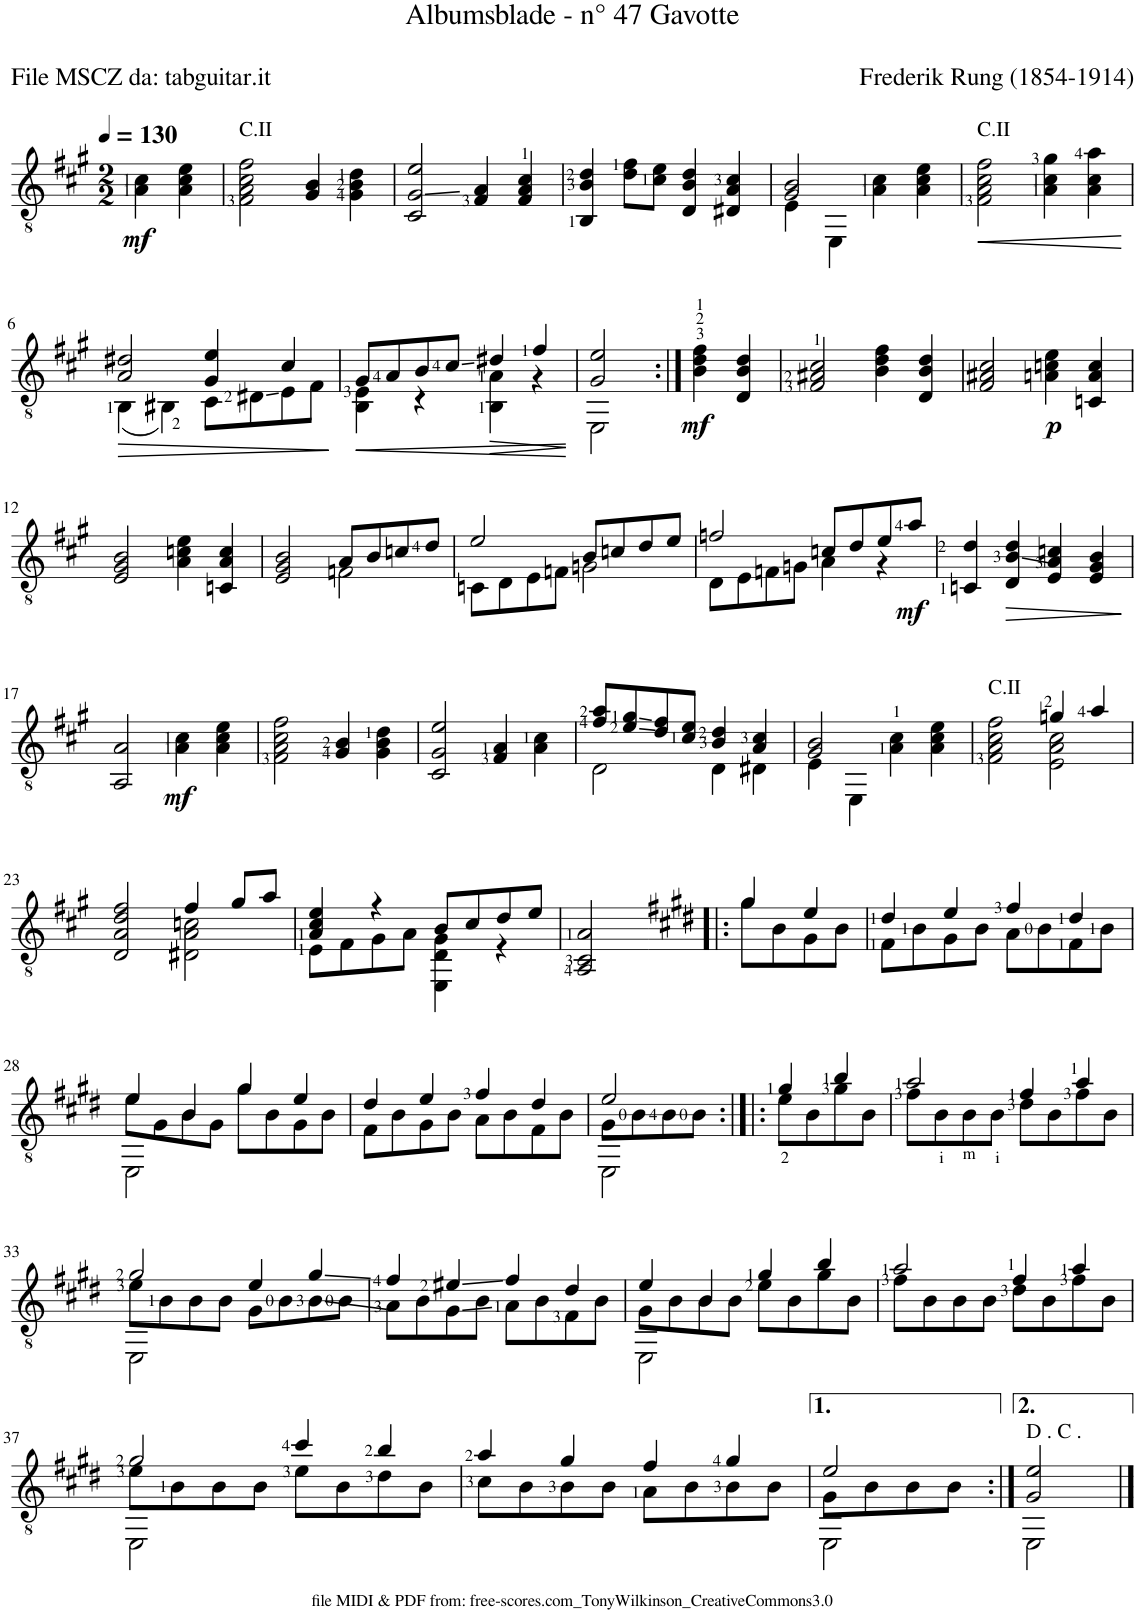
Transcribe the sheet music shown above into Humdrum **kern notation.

**kern	**dynam
*part1	*part1
*staff1	*staff1
*I"Guitar	*
*I'Guit.	*
*clefGv2	*
*k[f#c#g#]	*
*M2/2	*
*MM130	*
=	=
!	!LO:DY:b
4A\ 4c#\	mf
4A\ 4c#\ 4e\	.
=1	=1
!LO:TX:a:t=C.II	!
2F#\ 2A\ 2c#\ 2f#\	.
4G#/ 4B/	.
4G#\ 4B\ 4d\	.
=2	=2
2C#/ 2G#/ 2e/	.
4F#/ 4A/	.
4F#/ 4A/ 4c#/	.
=3	=3
4BB/ 4B/ 4d/	.
8d\ 8f#\L	.
8c#\ 8e\J	.
4D/ 4B/ 4d/	.
4D#X/ 4A/ 4c#/	.
=4	=4
*^	*
2G#/ 2B/	4E\	.
.	4EE\	.
4A\ 4c#\	2ryy	.
4A\ 4c#\ 4e\	.	.
*v	*v	*
=5	=5
!LO:TX:a:t=C.II	!
!	!LO:HP:b
2F#\ 2A\ 2c#\ 2f#\	<
4A\ 4c#\ 4g#\	.
4A\ 4c#\ 4a\	.
.	[
!!LO:LB:g=z
=6	=6
!	!LO:HP:b
*^	*
2A/ 2d#X/	(4BB\	>
.	4BB#X\)	.
4G#/ 4e/	8C#\L	.
.	8D#X\	.
4c#/	8E\	.
.	8F#\J	.
*v	*v	*
.	]
=7	=7
!	!LO:HP:b
*^	*
8G#/L	4BB\ 4E\	<
8A/	.	.
8B/	4r	.
8c#/J	.	.
!	!	!LO:HP:b
4d#X/	4BB\ 4A\	>
4f#/	4r	.
*v	*v	*
.	[ ]
=8	=8
*^	*
2G#/ 2e/	2EE\	.
=9:|!	=9:|!	=9:|!
!	!	!LO:DY:b
*v	*v	*
4B\ 4d\ 4f#\	mf
4D/ 4B/ 4d/	.
=10	=10
2F#/ 2A#X/ 2c#/	.
4B\ 4d\ 4f#\	.
4D/ 4B/ 4d/	.
=11	=11
2F#/ 2A#X/ 2c#/	.
!	!LO:DY:b
4An\ 4cn\ 4e\	p
4Cn/ 4A/ 4c/	.
!!LO:LB:g=z
=12	=12
2E/ 2G#/ 2B/	.
4A\ 4cn\ 4e\	.
4Cn/ 4A/ 4c/	.
=13	=13
*^	*
2E/ 2G#/ 2B/	2ryy	.
8A/L	2Fn\	.
8B/	.	.
8cn/	.	.
8d/J	.	.
=14	=14	=14
2e/	8Cn\L	.
.	8D\	.
.	8E\	.
.	8Fn\J	.
8B/L	2Gn\	.
8cn/	.	.
8d/	.	.
8e/J	.	.
=15	=15	=15
2fn/	8D\L	.
.	8E\	.
.	8Fn\	.
.	8Gn\J	.
8cn/L	4A\	.
8d/	.	.
8e/	4r	.
!	!	!LO:DY:b
8a/J	.	mf
*v	*v	*
=16	=16
4Cn/ 4d/	.
!	!LO:HP:b
4D/ 4B/ 4d/	>
4E/ 4A/ 4cn/	.
4E/ 4G#/ 4B/	.
.	]
!!LO:LB:g=z
=17	=17
2AA/ 2A/	.
!	!LO:DY:b
4A\ 4c#\	mf
4A\ 4c#\ 4e\	.
=18	=18
2F#\ 2A\ 2c#\ 2f#\	.
4G#/ 4B/	.
4G#\ 4B\ 4d\	.
=19	=19
2C#/ 2G#/ 2e/	.
4F#/ 4A/	.
4A\ 4c#\	.
=20	=20
*^	*
8f#/ 8a/L	2D\	.
8e/ 8g#/	.	.
8d/ 8f#/	.	.
8c#/ 8e/J	.	.
4B/ 4d/	4D\	.
4A/ 4c#/	4D#X\	.
=21	=21	=21
2G#/ 2B/	4E\	.
.	4EE\	.
4A\ 4c#\	2ryy	.
4A\ 4c#\ 4e\	.	.
=22	=22	=22
!LO:TX:a:t=C.II	!	!
2F#\ 2A\ 2c#\ 2f#\	2ryy	.
4gn/	2E\ 2A\ 2c#\	.
4a/	.	.
!!LO:LB:g=z	!!
=23	=23	=23
2D/ 2A/ 2d/ 2f#/	2ryy	.
4f#/	2D#X\ 2A\ 2cn\	.
8g#/L	.	.
8a/J	.	.
=24	=24	=24
4A/ 4c#/ 4e/	8E\L	.
.	8F#\	.
4r	8G#\	.
.	8A\J	.
8B/L	4EE\ 4D\ 4G#\	.
8c#/	.	.
8d/	4r	.
8e/J	.	.
*v	*v	*
=25	=25
2AA/ 2C#/ 2A/	.
=26!|:	=26!|:
*k[f#c#g#d#]	*
*^	*
4g#/	8g#\L	.
.	8B\	.
4e/	8G#\	.
.	8B\J	.
=27	=27	=27
4d#/	8F#\L	.
.	8B\	.
4e/	8G#\	.
.	8B\J	.
4f#/	8A\L	.
.	8B\	.
4d#/	8F#\	.
.	8B\J	.
!!LO:LB:g=z	!!
=28	=28	=28
*	*^	*
4e/	8e\L	2EE\	.
.	8G#\	.	.
4B/	8B\	.	.
.	8G#\J	.	.
4g#/	8g#\L	2ryy	.
.	8B\	.	.
4e/	8G#\	.	.
.	8B\J	.	.
*	*v	*v	*
=29	=29	=29
4d#/	8F#\L	.
.	8B\	.
4e/	8G#\	.
.	8B\J	.
4f#/	8A\L	.
.	8B\	.
4d#/	8F#\	.
.	8B\J	.
=30	=30	=30
*	*^	*
2e/	8G#\L	2EE\	.
.	8B\	.	.
.	8B\	.	.
.	8B\J	.	.
*	*v	*v	*
=31:|!|:	=31:|!|:	=31:|!|:
4g#/	8e\L	.
.	8B\	.
4b/	8g#\	.
.	8B\J	.
=32	=32	=32
2a/	8f#\L	.
.	8B\	.
.	8B\	.
.	8B\J	.
4f#/	8d#\L	.
.	8B\	.
4a/	8f#\	.
.	8B\J	.
!!LO:LB:g=z	!!
=33	=33	=33
*	*^	*
2g#/	8e\L	2EE\	.
.	8B\	.	.
.	8B\	.	.
.	8B\J	.	.
4e/	8G#\L	2ryy	.
.	8B\	.	.
4g#/	8B\	.	.
.	8B\J	.	.
*	*v	*v	*
=34	=34	=34
4f#/	8A\L	.
.	8B\	.
4e#X/	8G#\	.
.	8B\J	.
4f#/	8A\L	.
.	8B\	.
4d#/	8F#\	.
.	8B\J	.
=35	=35	=35
*	*^	*
4e/	8G#\L	2EE\	.
.	8B\	.	.
4B/	8B\	.	.
.	8B\J	.	.
4g#/	8e\L	2ryy	.
.	8B\	.	.
4b/	8g#\	.	.
.	8B\J	.	.
*	*v	*v	*
=36	=36	=36
2a/	8f#\L	.
.	8B\	.
.	8B\	.
.	8B\J	.
4f#/	8d#\L	.
.	8B\	.
4a/	8f#\	.
.	8B\J	.
!!LO:LB:g=z	!!
=37	=37	=37
*	*^	*
2g#/	8e\L	2EE\	.
.	8B\	.	.
.	8B\	.	.
.	8B\J	.	.
4cc#/	8e\L	2ryy	.
.	8B\	.	.
4b/	8d#\	.	.
.	8B\J	.	.
*	*v	*v	*
=38	=38	=38
4a/	8c#\L	.
.	8B\	.
4g#/	8B\	.
.	8B\J	.
4f#/	8A\L	.
.	8B\	.
4g#/	8B\	.
.	8B\J	.
=39	=39	=39
*	*^	*
2e/	8G#\L	2EE\	.
.	8B\	.	.
.	8B\	.	.
.	8B\J	.	.
*	*v	*v	*
=40:|!	=40:|!	=40:|!
2G#/ 2e/	2EE\	.
*v	*v	*
==	==
*-	*-
